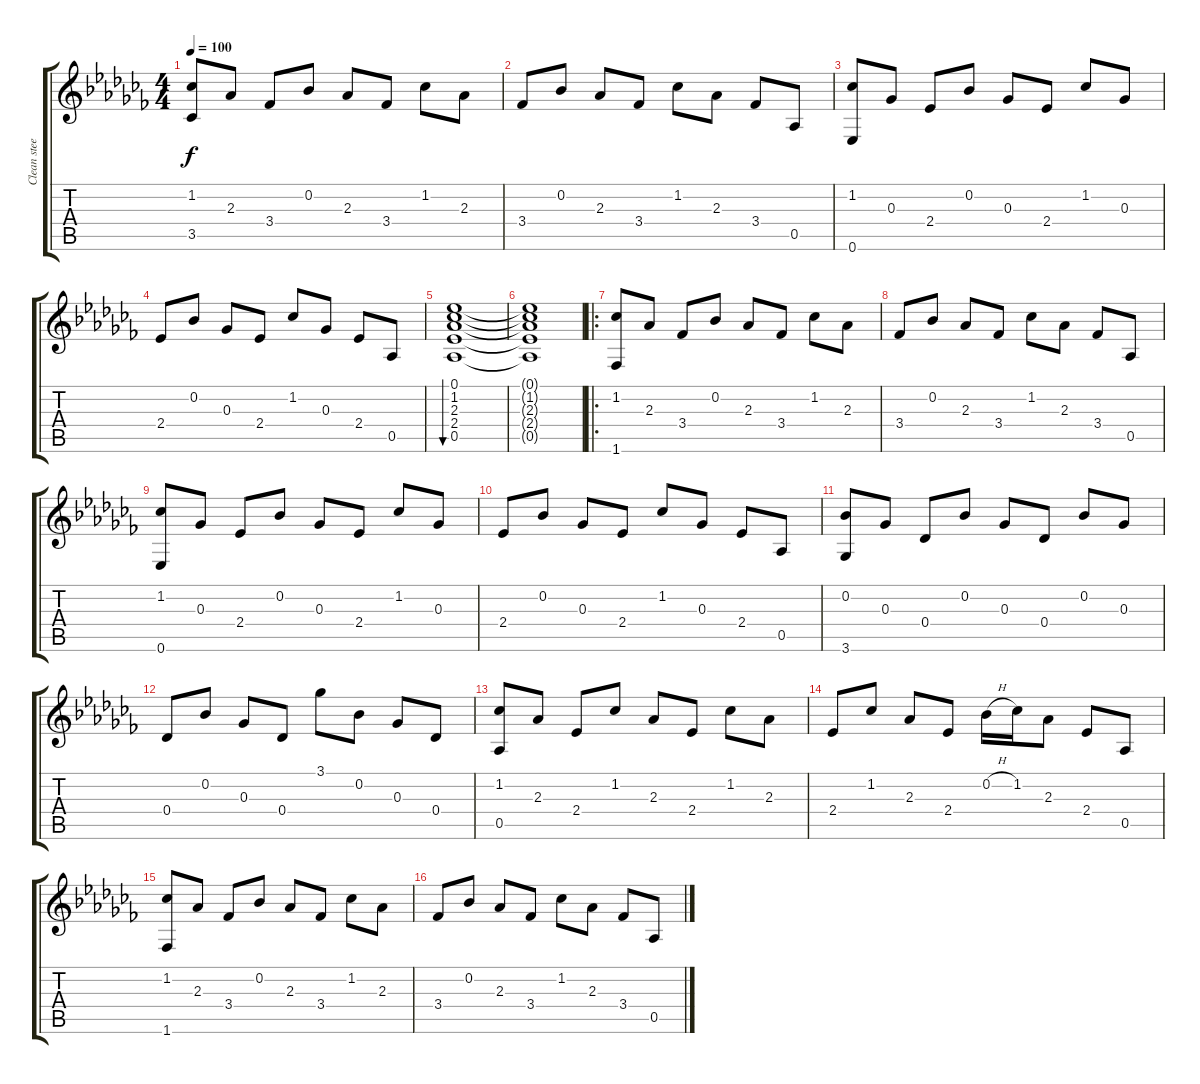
\track ("Clean steel" "Clean stee") {instrument acousticguitarsteel}
\staff {score tabs}
\tuning (Eb4 Bb3 Gb3 Db3 Ab2 Eb2) {hide}
\ts (4 4)
\tempo 100
\clef g2
\ks cb
(1.2 3.5).8{dy f instrument acousticguitarsteel} 2.3.8 3.4.8 0.2.8 2.3.8 3.4.8 1.2.8 2.3.8 |
3.4.8 0.2.8 2.3.8 3.4.8 1.2.8 2.3.8 3.4.8 0.5.8 |
(1.2 0.6).8 0.3.8 2.4.8 0.2.8 0.3.8 2.4.8 1.2.8 0.3.8 |
2.4.8 0.2.8 0.3.8 2.4.8 1.2.8 0.3.8 2.4.8 0.5.8 |
(0.1 1.2 2.3 2.4 0.5).1{bu 30} |
(0.1{t} 1.2{t} 2.3{t} 2.4{t} 0.5{t}).1 |
\ro
(1.2 1.6).8 2.3.8 3.4.8 0.2.8 2.3.8 3.4.8 1.2.8 2.3.8 |
3.4.8 0.2.8 2.3.8 3.4.8 1.2.8 2.3.8 3.4.8 0.5.8 |
(1.2 0.6).8 0.3.8 2.4.8 0.2.8 0.3.8 2.4.8 1.2.8 0.3.8 |
2.4.8 0.2.8 0.3.8 2.4.8 1.2.8 0.3.8 2.4.8 0.5.8 |
(0.2 3.6).8 0.3.8 0.4.8 0.2.8 0.3.8 0.4.8 0.2.8 0.3.8 |
0.4.8 0.2.8 0.3.8 0.4.8 3.1.8 0.2.8 0.3.8 0.4.8 |
(1.2 0.5).8 2.3.8 2.4.8 1.2.8 2.3.8 2.4.8 1.2.8 2.3.8 |
2.4.8 1.2.8 2.3.8 2.4.8 0.2{h}.16 1.2.16 2.3.8 2.4.8 0.5.8 |
(1.2 1.6).8 2.3.8 3.4.8 0.2.8 2.3.8 3.4.8 1.2.8 2.3.8 |
3.4.8 0.2.8 2.3.8 3.4.8 1.2.8 2.3.8 3.4.8 0.5.8
